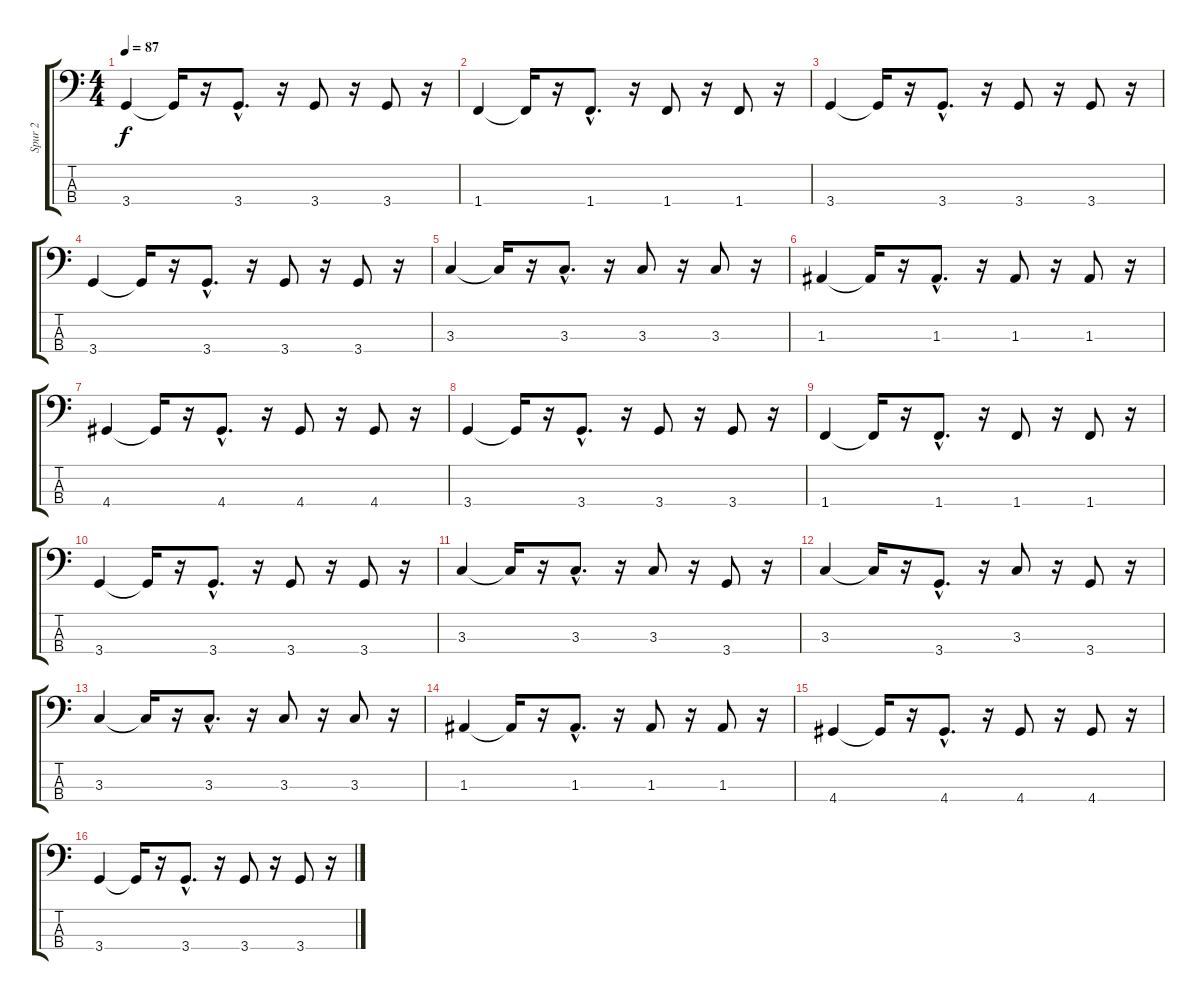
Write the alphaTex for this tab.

\track ("Spur 2" "Spur 2") {instrument fretlessbass}
\staff {score tabs}
\tuning (G2 D2 A1 E1) {hide}
\ts (4 4)
\tempo 87
\clef f4
\ks c
3.4.4{dy f} 3.4{t}.16 r.16 3.4{hac}.8{d} r.16 3.4.8 r.16 3.4.8 r.16 |
1.4.4 1.4{t}.16 r.16 1.4{hac}.8{d} r.16 1.4.8 r.16 1.4.8 r.16 |
3.4.4 3.4{t}.16 r.16 3.4{hac}.8{d} r.16 3.4.8 r.16 3.4.8 r.16 |
3.4.4 3.4{t}.16 r.16 3.4{hac}.8{d} r.16 3.4.8 r.16 3.4.8 r.16 |
3.3.4 3.3{t}.16 r.16 3.3{hac}.8{d} r.16 3.3.8 r.16 3.3.8 r.16 |
1.3.4 1.3{t}.16 r.16 1.3{hac}.8{d} r.16 1.3.8 r.16 1.3.8 r.16 |
4.4.4 4.4{t}.16 r.16 4.4{hac}.8{d} r.16 4.4.8 r.16 4.4.8 r.16 |
3.4.4 3.4{t}.16 r.16 3.4{hac}.8{d} r.16 3.4.8 r.16 3.4.8 r.16 |
1.4.4 1.4{t}.16 r.16 1.4{hac}.8{d} r.16 1.4.8 r.16 1.4.8 r.16 |
3.4.4 3.4{t}.16 r.16 3.4{hac}.8{d} r.16 3.4.8 r.16 3.4.8 r.16 |
3.3.4 3.3{t}.16 r.16 3.3{hac}.8{d} r.16 3.3.8 r.16 3.4.8 r.16 |
3.3.4 3.3{t}.16 r.16 3.4{hac}.8{d} r.16 3.3.8 r.16 3.4.8 r.16 |
3.3.4 3.3{t}.16 r.16 3.3{hac}.8{d} r.16 3.3.8 r.16 3.3.8 r.16 |
1.3.4 1.3{t}.16 r.16 1.3{hac}.8{d} r.16 1.3.8 r.16 1.3.8 r.16 |
4.4.4 4.4{t}.16 r.16 4.4{hac}.8{d} r.16 4.4.8 r.16 4.4.8 r.16 |
3.4.4 3.4{t}.16 r.16 3.4{hac}.8{d} r.16 3.4.8 r.16 3.4.8 r.16
